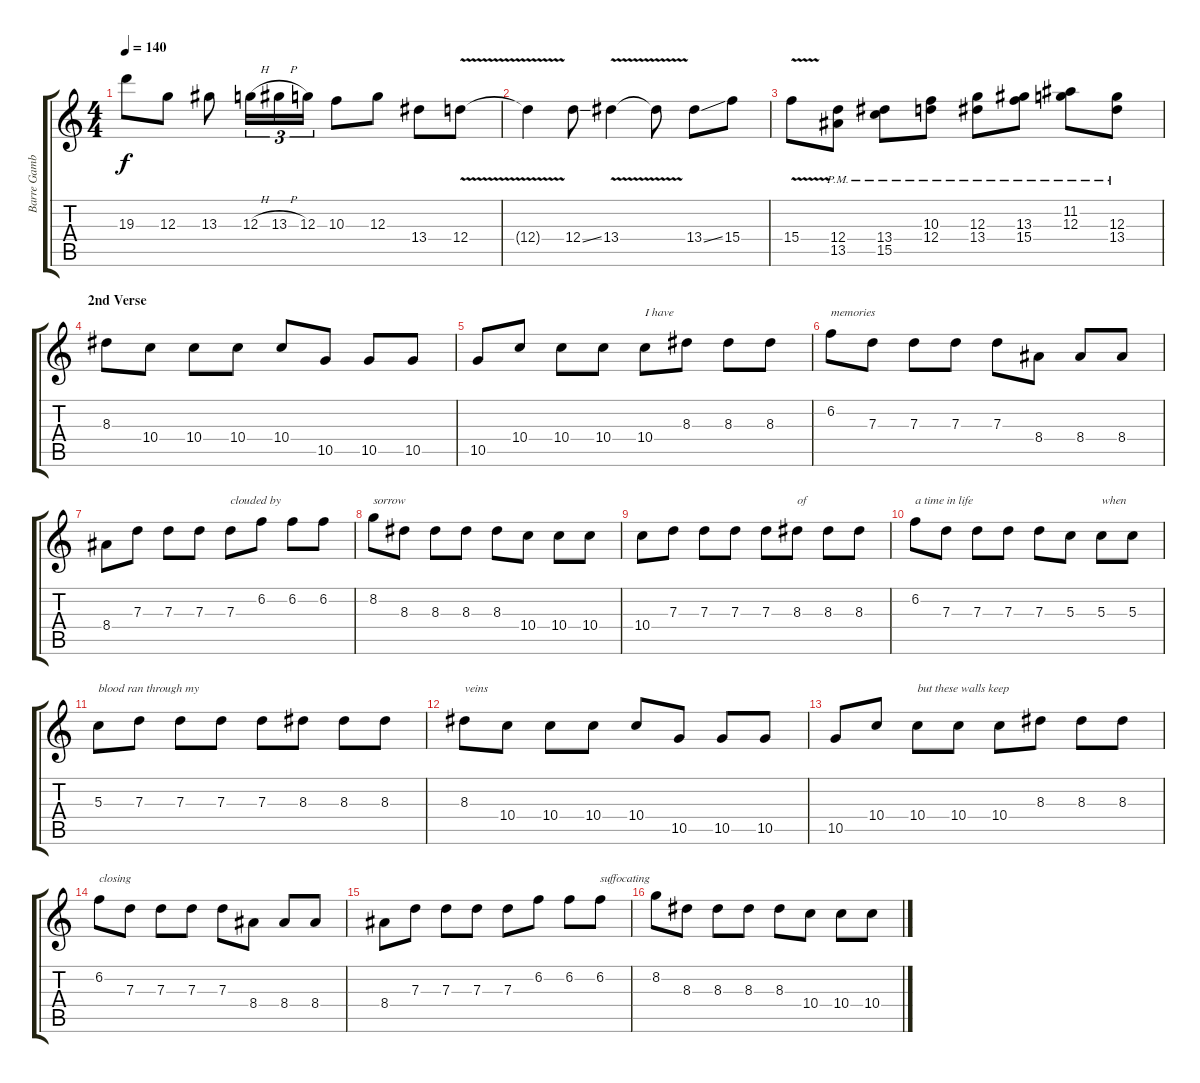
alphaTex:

\track ("Barre Gambling" "Barre Gamb") {instrument distortionguitar}
\staff {score tabs}
\tuning (E4 B3 G3 D3 A2 E2) {hide}
\ts (4 4)
\tempo 140
\clef g2
\ks c
19.3{t}.8{dy f} 12.3.8 13.3.8 12.3{h}.16{tu (3 2)} 13.3{h}.16{tu (3 2)} 12.3.16{tu (3 2)} 10.3.8 12.3.8 13.4.8 12.4{v}.8 |
12.4{t}.4 12.4{ss}.8 13.4{v}.4 13.4{t}.8 13.4{ss}.8 15.4.8 |
15.4{v}.8 (12.4{pm} 13.5{pm}).8 (13.4{pm} 15.5{pm}).8 (10.3{pm} 12.4{pm}).8 (12.3{pm} 13.4{pm}).8 (13.3{pm} 15.4{pm}).8 (11.2{pm} 12.3{pm}).8 (12.3{pm} 13.4{pm}).8 |
\section ("" "2nd Verse ")
8.3.8 10.4.8 10.4.8 10.4.8 10.4.8 10.5.8 10.5.8 10.5.8 |
10.5.8 10.4.8 10.4.8 10.4.8 10.4.8{txt "I have"} 8.3.8 8.3.8 8.3.8 |
6.2.8{txt "memories"} 7.3.8 7.3.8 7.3.8 7.3.8 8.4.8 8.4.8 8.4.8 |
8.4.8 7.3.8 7.3.8 7.3.8 7.3.8{txt "clouded by "} 6.2.8 6.2.8 6.2.8 |
8.2.8{txt "sorrow"} 8.3.8 8.3.8 8.3.8 8.3.8 10.4.8 10.4.8 10.4.8 |
10.4.8 7.3.8 7.3.8 7.3.8 7.3.8 8.3.8{txt "of "} 8.3.8 8.3.8 |
6.2.8{txt "a time in life"} 7.3.8 7.3.8 7.3.8 7.3.8 5.3.8 5.3.8{txt "when "} 5.3.8 |
5.3.8{txt "blood ran through my "} 7.3.8 7.3.8 7.3.8 7.3.8 8.3.8 8.3.8 8.3.8 |
8.3.8{txt "veins"} 10.4.8 10.4.8 10.4.8 10.4.8 10.5.8 10.5.8 10.5.8 |
10.5.8 10.4.8 10.4.8{txt "but these walls keep "} 10.4.8 10.4.8 8.3.8 8.3.8 8.3.8 |
6.2.8{txt "closing"} 7.3.8 7.3.8 7.3.8 7.3.8 8.4.8 8.4.8 8.4.8 |
8.4.8 7.3.8 7.3.8 7.3.8 7.3.8 6.2.8 6.2.8 6.2.8{txt "suffocating"} |
8.2.8 8.3.8 8.3.8 8.3.8 8.3.8 10.4.8 10.4.8 10.4.8
